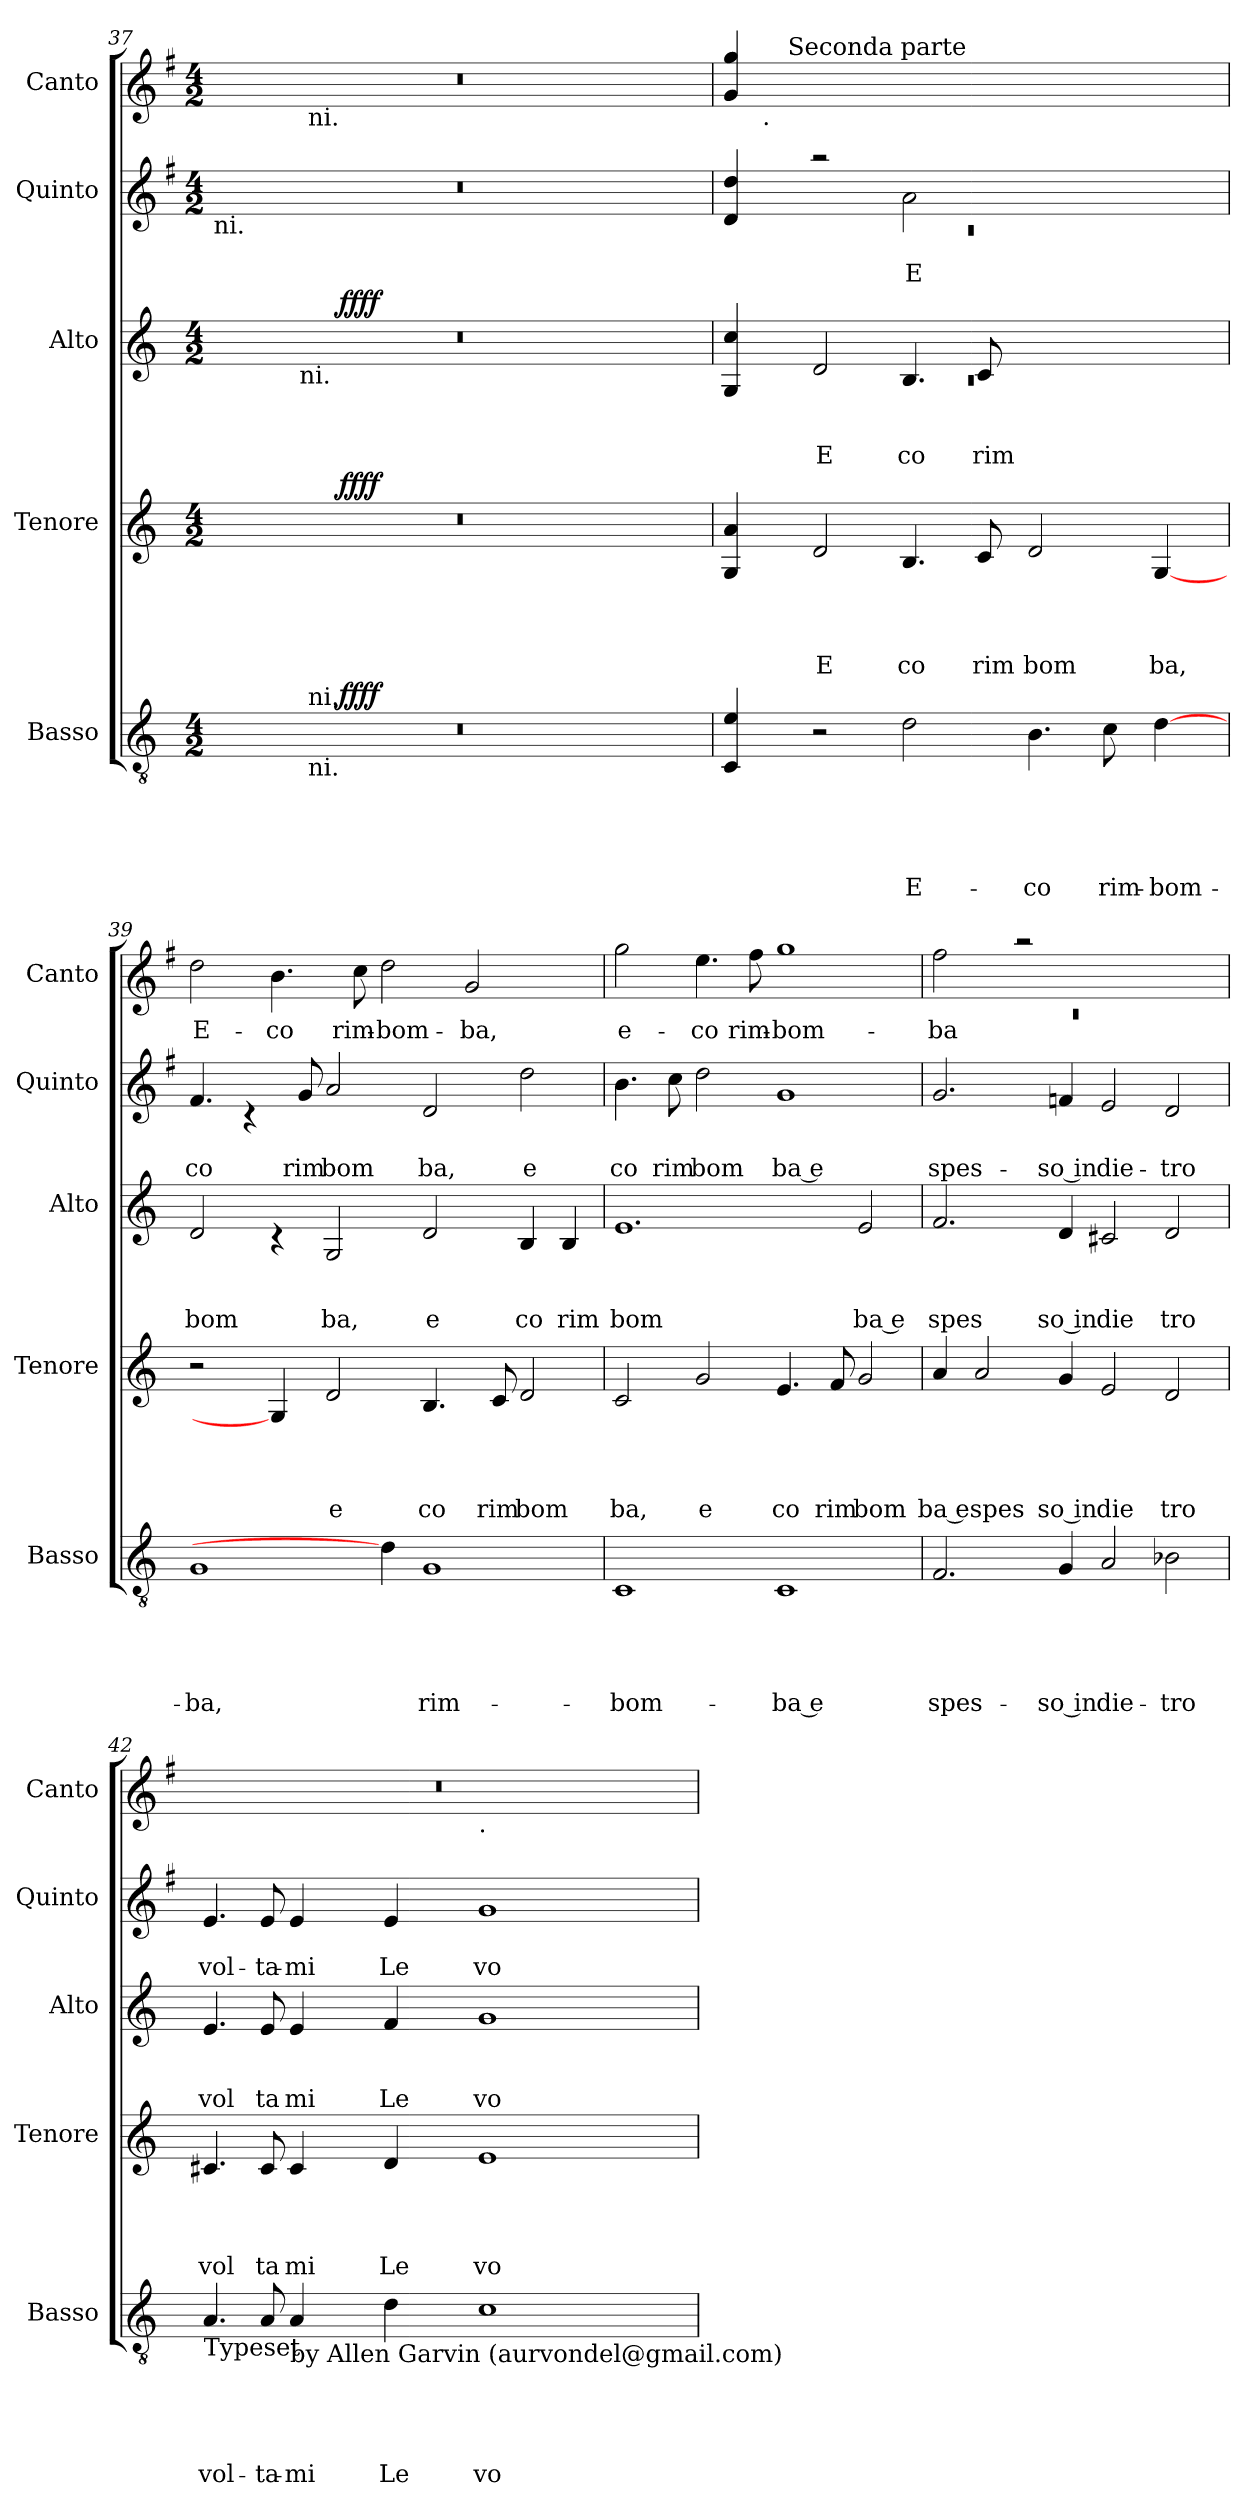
**kern	**text	**text	**text	**text	**text	**dynam	**kern	**text	**text	**text	**text	**dynam	**kern	**text	**text	**text	**dynam	**kern	**text	**text	**kern	**text
*part5	*part5	*part5	*part5	*part5	*part5	*part5	*part4	*part4	*part4	*part4	*part4	*part4	*part3	*part3	*part3	*part3	*part3	*part2	*part2	*part2	*part1	*part1
*staff5	*staff5	*staff5	*staff5	*staff5	*staff5	*staff5	*staff4	*staff4	*staff4	*staff4	*staff4	*staff4	*staff3	*staff3	*staff3	*staff3	*staff3	*staff2	*staff2	*staff2	*staff1	*staff1
*I"Basso	*	*	*	*	*	*	*I"Tenore	*	*	*	*	*	*I"Alto	*	*	*	*	*I"Quinto	*	*	*I"Canto	*
*I'Basso	*	*	*	*	*	*	*I'Tenore	*	*	*	*	*	*I'Alto	*	*	*	*	*I'Quinto	*	*	*I'Canto	*
*clefGv2	*	*	*	*	*	*	*clefG2	*	*	*	*	*	*clefG2	*	*	*	*	*clefG2	*	*	*clefG2	*
*	*	*	*	*	*	*	*	*	*	*	*	*	*	*	*	*	*	*ITrd-3c-5	*	*	*ITrd-3c-5	*
*k[]	*	*	*	*	*	*	*k[]	*	*	*	*	*	*k[]	*	*	*	*	*k[]	*	*	*k[]	*
*C:	*	*	*	*	*	*	*C:	*	*	*	*	*	*C:	*	*	*	*	*C:	*	*	*C:	*
*M4/2	*	*	*	*	*	*	*M4/2	*	*	*	*	*	*M4/2	*	*	*	*	*M4/2	*	*	*M4/2	*
=37	=37	=37	=37	=37	=37	=37	=37	=37	=37	=37	=37	=37	=37	=37	=37	=37	=37	=37	=37	=37	=37	=37
*^	*	*	*	*	*	*	*^	*	*	*	*	*	*^	*	*	*	*	*	*	*	*	*
!	!	!	!	!	!	!	!	!	!	!	!	!	!	!	!	!	!	!	!	!	!LO:TX:b:t=ni.	!	!	!	!
*	*^	*	*	*	*	*	*	*	*	*	*	*	*	*	*	*^	*	*	*	*	*	*	*	*^	*
0r	4...ryy	4.ryy	.	.	.	.	.	.	0r	4...ryy	.	.	.	.	.	0r	4...ryy	3ryy	.	.	.	.	0r	.	.	0r	4.ryy	.
.	.	.	.	.	.	.	.	.	.	.	.	.	.	.	.	.	.	48.ryy	.	.	.	.	.	.	.	.	.	.
!	!	!	!	!	!	!	!	!	!	!	!	!	!	!	!	!	!	!LO:TX:b:t=ni.	!	!	!	!	!	!	!	!	!	!
.	.	.	.	.	.	.	.	.	.	.	.	.	.	.	.	.	.	3%2ryy	.	.	.	.	.	.	.	.	.	.
!	!	!	!	!	!	!	!	!	!	!	!	!	!	!	!	!	!	!	!	!	!	!	!	!	!	!	!LO:TX:b:t=ni.	!
!	!	!LO:TX:a:t=ni.	!	!	!	!	!	!	!	!	!	!	!	!	!	!	!	!	!	!	!	!	!	!	!	!	!	!
!	!	!LO:TX:b:t=ni.	!	!	!	!	!	!	!	!	!	!	!	!	!	!	!	!	!	!	!	!	!	!	!	!	!	!
.	.	1ryy	.	.	.	.	.	.	.	.	.	.	.	.	.	.	.	.	.	.	.	.	.	.	.	.	1ryy	.
!	!	!	!	!	!	!	!	!LO:DY:b	!	!	!	!	!	!	!LO:DY:b	!	!	!	!	!	!	!LO:DY:b	!	!	!	!	!	!
.	1ryy	.	.	.	.	.	.	ffff	.	1ryy	.	.	.	.	ffff	.	1ryy	.	.	.	.	ffff	.	.	.	.	.	.
.	.	.	.	.	.	.	.	.	.	.	.	.	.	.	.	.	.	3%2ryy	.	.	.	.	.	.	.	.	.	.
.	.	2ryy	.	.	.	.	.	.	.	.	.	.	.	.	.	.	.	.	.	.	.	.	.	.	.	.	2ryy	.
.	2ryy	.	.	.	.	.	.	.	.	2ryy	.	.	.	.	.	.	2ryy	.	.	.	.	.	.	.	.	.	.	.
.	.	.	.	.	.	.	.	.	.	.	.	.	.	.	.	.	.	6ryy	.	.	.	.	.	.	.	.	.	.
.	.	.	.	.	.	.	.	.	.	.	.	.	.	.	.	.	.	12ryy	.	.	.	.	.	.	.	.	.	.
.	.	8ryy	.	.	.	.	.	.	.	.	.	.	.	.	.	.	.	.	.	.	.	.	.	.	.	.	8ryy	.
.	.	.	.	.	.	.	.	.	.	.	.	.	.	.	.	.	.	24ryy	.	.	.	.	.	.	.	.	.	.
.	32ryy	.	.	.	.	.	.	.	.	32ryy	.	.	.	.	.	.	32ryy	.	.	.	.	.	.	.	.	.	.	.
.	.	.	.	.	.	.	.	.	.	.	.	.	.	.	.	.	.	96ryy	.	.	.	.	.	.	.	.	.	.
*v	*v	*v	*	*	*	*	*	*	*	*	*	*	*	*	*	*	*v	*v	*	*	*	*	*	*	*	*	*	*
*	*	*	*	*	*	*	*v	*v	*	*	*	*	*	*	*	*	*	*	*	*	*	*	*	*	*
!!LO:LB:g=z
=38	=38	=38	=38	=38	=38	=38	=38	=38	=38	=38	=38	=38	=38	=38	=38	=38	=38	=38	=38	=38	=38	=38	=38	=38
*	*	*	*	*	*	*	*	*	*	*	*	*	*	*	*	*	*	*	*^	*	*	*	*^	*
4C/ 4e/	.	.	.	.	.	.	4G/ 4a/	.	.	.	.	.	4G/ 4cc/	0rc	.	.	.	.	4g/ 4gg/	0rc	.	.	4cc/ 4ccc/	8ryy	8.ryy	.
!	!	!	!	!	!	!	!	!	!	!	!	!	!	!	!	!	!	!	!	!	!	!	!	!LO:TX:b:t=.	!	!
.	.	.	.	.	.	.	.	.	.	.	.	.	.	.	.	.	.	.	.	.	.	.	.	1...ryy	.	.
!	!	!	!	!	!	!	!	!	!	!	!	!	!	!	!	!	!	!	!	!	!	!	!	!	!LO:TX:a:t=Seconda parte	!
.	.	.	.	.	.	.	.	.	.	.	.	.	.	.	.	.	.	.	.	.	.	.	.	.	1ryy	.
!	!	!	!	!	!	!	!	!	!	!	!LO:LY:b	!	!	!	!	!	!LO:LY:b	!	!	!	!	!	!	!	!	!
2r	.	.	.	.	.	.	2d/	.	.	.	E	.	2d/	.	.	.	-E	.	2raa	.	.	.	1..ryy	.	.	.
!	!	!	!	!	!LO:LY:b	!	!	!	!	!	!LO:LY:b	!	!	!	!	!	!LO:LY:b	!	!	!	!	!LO:LY:b	!	!	!	!
2d\	.	.	.	.	-E-	.	4.B/	.	.	.	co	.	4.B/	.	.	.	co	.	2dd\	.	.	-E	.	.	.	.
!	!	!	!	!	!	!	!	!	!	!	!LO:LY:b	!	!	!	!	!	!LO:LY:b	!	!	!	!	!	!	!	!	!
.	.	.	.	.	.	.	8c/	.	.	.	rim	.	8c/	.	.	.	rim	.	.	.	.	.	.	.	.	.
.	.	.	.	.	.	.	.	.	.	.	.	.	.	.	.	.	.	.	.	.	.	.	.	.	2ryy	.
!	!	!	!	!	!LO:LY:b	!	!	!	!	!	!LO:LY:b	!	!	!	!	!	!	!	!	!	!	!	!	!	!	!
4.B\	.	.	.	.	-co	.	2d/	.	.	.	bom	.	2.ryy	.	.	.	.	.	2.ryy	.	.	.	.	.	.	.
!	!	!	!	!	!LO:LY:b	!	!	!	!	!	!	!	!	!	!	!	!	!	!	!	!	!	!	!	!	!
8c\	.	.	.	.	rim-	.	.	.	.	.	.	.	.	.	.	.	.	.	.	.	.	.	.	.	.	.
.	.	.	.	.	.	.	.	.	.	.	.	.	.	.	.	.	.	.	.	.	.	.	.	.	4ryy	.
!	!	!	!	!	!LO:LY:b	!	!	!	!	!	!LO:LY:b	!	!	!	!	!	!	!	!	!	!	!	!	!	!	!
[4d\	.	.	.	.	-bom-	.	[4G/	.	.	.	ba,	.	.	.	.	.	.	.	.	.	.	.	.	.	.	.
.	.	.	.	.	.	.	.	.	.	.	.	.	.	.	.	.	.	.	.	.	.	.	.	.	16ryy	.
=39	=39	=39	=39	=39	=39	=39	=39	=39	=39	=39	=39	=39	=39	=39	=39	=39	=39	=39	=39	=39	=39	=39	=39	=39	=39	=39
!	!	!	!	!	!LO:LY:b	!	!	!	!	!	!	!	!	!	!	!	!LO:LY:b	!	!	!	!	!LO:LY:b	!	!	!	!LO:LY:b
*	*	*	*	*	*	*	*	*	*	*	*	*	*v	*v	*	*	*	*	*	*	*	*	*v	*v	*v	*
*	*	*	*	*	*	*	*	*	*	*	*	*	*	*	*	*	*	*v	*v	*	*	*	*
1G	.	.	.	.	-ba,	.	2r	.	.	.	.	.	2d/	.	.	bom	.	4.b/	.	co	2gg\	-E-
.	.	.	.	.	.	.	.	.	.	.	.	.	.	.	.	.	.	4rc	.	.	.	.
!	!	!	!	!	!	!	!	!	!	!	!	!	!	!	!	!	!	!	!	!	!	!LO:LY:b
.	.	.	.	.	.	.	4G/]	.	.	.	.	.	4rc	.	.	.	.	.	.	.	4.ee\	-co
!	!	!	!	!	!	!	!	!	!	!	!	!	!	!	!	!	!	!	!	!LO:LY:b	!	!
.	.	.	.	.	.	.	.	.	.	.	.	.	.	.	.	.	.	8cc/	.	rim	.	.
!	!	!	!	!	!	!	!	!	!	!	!LO:LY:b	!	!	!	!	!LO:LY:b	!	!	!	!LO:LY:b	!	!
.	.	.	.	.	.	.	2d/	.	.	.	e	.	2G/	.	.	ba,	.	2dd/	.	bom	.	.
!	!	!	!	!	!	!	!	!	!	!	!	!	!	!	!	!	!	!	!	!	!	!LO:LY:b
.	.	.	.	.	.	.	.	.	.	.	.	.	.	.	.	.	.	.	.	.	8ff\	rim-
!	!	!	!	!	!	!	!	!	!	!	!	!	!	!	!	!	!	!	!	!	!	!LO:LY:b
4d\]	.	.	.	.	.	.	.	.	.	.	.	.	.	.	.	.	.	.	.	.	2gg\	-bom-
!	!	!	!	!	!LO:LY:b	!	!	!	!	!	!LO:LY:b	!	!	!	!	!LO:LY:b	!	!	!	!LO:LY:b	!	!
1G	.	.	.	.	rim-	.	4.B/	.	.	.	co	.	2d/	.	.	e	.	2g/	.	ba,	.	.
!	!	!	!	!	!	!	!	!	!	!	!	!	!	!	!	!	!	!	!	!	!	!LO:LY:b
.	.	.	.	.	.	.	.	.	.	.	.	.	.	.	.	.	.	.	.	.	2cc/	-ba,
!	!	!	!	!	!	!	!	!	!	!	!LO:LY:b	!	!	!	!	!	!	!	!	!	!	!
.	.	.	.	.	.	.	8c/	.	.	.	rim	.	.	.	.	.	.	.	.	.	.	.
!	!	!	!	!	!	!	!	!	!	!	!LO:LY:b	!	!	!	!	!LO:LY:b	!	!	!	!LO:LY:b	!	!
.	.	.	.	.	.	.	2d/	.	.	.	bom	.	4B/	.	.	co	.	2gg\	.	e	.	.
!	!	!	!	!	!	!	!	!	!	!	!	!	!	!	!	!LO:LY:b	!	!	!	!	!	!
.	.	.	.	.	.	.	.	.	.	.	.	.	4B/	.	.	rim	.	.	.	.	4ryy	.
=40	=40	=40	=40	=40	=40	=40	=40	=40	=40	=40	=40	=40	=40	=40	=40	=40	=40	=40	=40	=40	=40	=40
!	!	!	!	!	!LO:LY:b	!	!	!	!	!	!LO:LY:b	!	!	!	!	!LO:LY:b	!	!	!	!LO:LY:b	!	!LO:LY:b
1C	.	.	.	.	-bom-	.	2c/	.	.	.	ba,	.	1.e	.	.	bom	.	4.ee\	.	co	2ccc\	e-
!	!	!	!	!	!	!	!	!	!	!	!	!	!	!	!	!	!	!	!	!LO:LY:b	!	!
.	.	.	.	.	.	.	.	.	.	.	.	.	.	.	.	.	.	8ff\	.	rim	.	.
!	!	!	!	!	!	!	!	!	!	!	!LO:LY:b	!	!	!	!	!	!	!	!	!LO:LY:b	!	!LO:LY:b
.	.	.	.	.	.	.	2g/	.	.	.	e	.	.	.	.	.	.	2gg\	.	bom	4.aa\	-co
!	!	!	!	!	!	!	!	!	!	!	!	!	!	!	!	!	!	!	!	!	!	!LO:LY:b
.	.	.	.	.	.	.	.	.	.	.	.	.	.	.	.	.	.	.	.	.	8bb\	rim-
!	!	!	!	!	!LO:LY:b:rj	!	!	!	!	!	!LO:LY:b	!	!	!	!	!	!	!	!	!LO:LY:b:rj	!	!LO:LY:b
1C	.	.	.	.	-ba e	.	4.e/	.	.	.	co	.	.	.	.	.	.	1cc	.	ba e	1ccc	-bom-
!	!	!	!	!	!	!	!	!	!	!	!LO:LY:b	!	!	!	!	!	!	!	!	!	!	!
.	.	.	.	.	.	.	8f/	.	.	.	rim	.	.	.	.	.	.	.	.	.	.	.
!	!	!	!	!	!	!	!	!	!	!	!LO:LY:b	!	!	!	!	!LO:LY:b:rj	!	!	!	!	!	!
.	.	.	.	.	.	.	2g/	.	.	.	bom	.	2e/	.	.	ba e	.	.	.	.	.	.
!!LO:LB:g=z
=41	=41	=41	=41	=41	=41	=41	=41	=41	=41	=41	=41	=41	=41	=41	=41	=41	=41	=41	=41	=41	=41	=41
*	*	*	*	*	*	*	*	*	*	*	*	*	*	*	*	*	*	*	*	*	*^	*
!	!	!	!	!	!LO:LY:b	!	!	!	!	!	!LO:LY:b:rj	!	!	!	!	!LO:LY:b	!	!	!	!LO:LY:b	!	!LO:N:vis=1	!LO:LY:b
2.F/	.	.	.	.	spes-	.	4a/	.	.	.	ba e	.	2.f/	.	.	spes	.	2.cc/	.	spes-	2bb\	0rc	-ba
!	!	!	!	!	!	!	!	!	!	!	!LO:LY:b	!	!	!	!	!	!	!	!	!	!	!	!
.	.	.	.	.	.	.	2a/	.	.	.	spes	.	.	.	.	.	.	.	.	.	.	.	.
.	.	.	.	.	.	.	.	.	.	.	.	.	.	.	.	.	.	.	.	.	2raa	.	.
!	!	!	!	!	!LO:LY:b:rj	!	!	!	!	!	!LO:LY:b:rj	!	!	!	!	!LO:LY:b:rj	!	!	!	!LO:LY:b:rj	!	!	!
4G/	.	.	.	.	-so in	.	4g/	.	.	.	so in	.	4d/	.	.	so in	.	4b-X/	.	-so in	.	.	.
!	!	!	!	!	!LO:LY:b	!	!	!	!	!	!LO:LY:b	!	!	!	!	!LO:LY:b	!	!	!	!LO:LY:b	!	!	!
2A/	.	.	.	.	die-	.	2e/	.	.	.	die	.	2c#X/	.	.	die	.	2a/	.	die-	1ryy	.	.
!	!	!	!	!	!LO:LY:b	!	!	!	!	!	!LO:LY:b	!	!	!	!	!LO:LY:b	!	!	!	!LO:LY:b	!	!	!
2B-X\	.	.	.	.	-tro	.	2d/	.	.	.	tro	.	2d/	.	.	tro	.	2g/	.	-tro	.	.	.
=42	=42	=42	=42	=42	=42	=42	=42	=42	=42	=42	=42	=42	=42	=42	=42	=42	=42	=42	=42	=42	=42	=42	=42
!LO:TX:b:t=Typeset	!	!	!	!	!	!	!	!	!	!	!	!	!	!	!	!	!	!	!	!	!	!	!
!	!	!	!	!	!LO:LY:b	!	!	!	!	!	!LO:LY:b	!	!	!	!	!LO:LY:b	!	!	!	!LO:LY:b	!	!	!
4.A/	.	.	.	.	vol-	.	4.c#X/	.	.	.	vol	.	4.e/	.	.	vol	.	4.a/	.	vol-	0r	1ryy	.
!	!	!	!	!	!LO:LY:b	!	!	!	!	!	!LO:LY:b	!	!	!	!	!LO:LY:b	!	!	!	!LO:LY:b	!	!	!
8A/	.	.	.	.	-ta-	.	8c#/	.	.	.	ta	.	8e/	.	.	ta	.	8a/	.	-ta-	.	.	.
!LO:TX:b:t=by Allen Garvin (aurvondel@gmail.com)	!	!	!	!	!	!	!	!	!	!	!	!	!	!	!	!	!	!	!	!	!	!	!
!	!	!	!	!	!LO:LY:b	!	!	!	!	!	!LO:LY:b	!	!	!	!	!LO:LY:b	!	!	!	!LO:LY:b	!	!	!
4A/	.	.	.	.	-mi	.	4c#/	.	.	.	mi	.	4e/	.	.	mi	.	4a/	.	-mi	.	.	.
!	!	!	!	!	!LO:LY:b	!	!	!	!	!	!LO:LY:b	!	!	!	!	!LO:LY:b	!	!	!	!LO:LY:b	!	!	!
4d\	.	.	.	.	Le	.	4d/	.	.	.	Le	.	4f/	.	.	Le	.	4a/	.	Le	.	.	.
!	!	!	!	!	!	!	!	!	!	!	!	!	!	!	!	!	!	!	!	!	!	!LO:TX:b:t=.	!
!	!	!	!	!	!LO:LY:b	!	!	!	!	!	!LO:LY:b	!	!	!	!	!LO:LY:b	!	!	!	!LO:LY:b	!	!	!
1c	.	.	.	.	vo-	.	1e	.	.	.	vo	.	1g	.	.	vo	.	1cc	.	vo-	.	1ryy	.
*	*	*	*	*	*	*	*	*	*	*	*	*	*	*	*	*	*	*	*	*	*v	*v	*
=	=	=	=	=	=	=	=	=	=	=	=	=	=	=	=	=	=	=	=	=	=	=
*-	*-	*-	*-	*-	*-	*-	*-	*-	*-	*-	*-	*-	*-	*-	*-	*-	*-	*-	*-	*-	*-	*-
